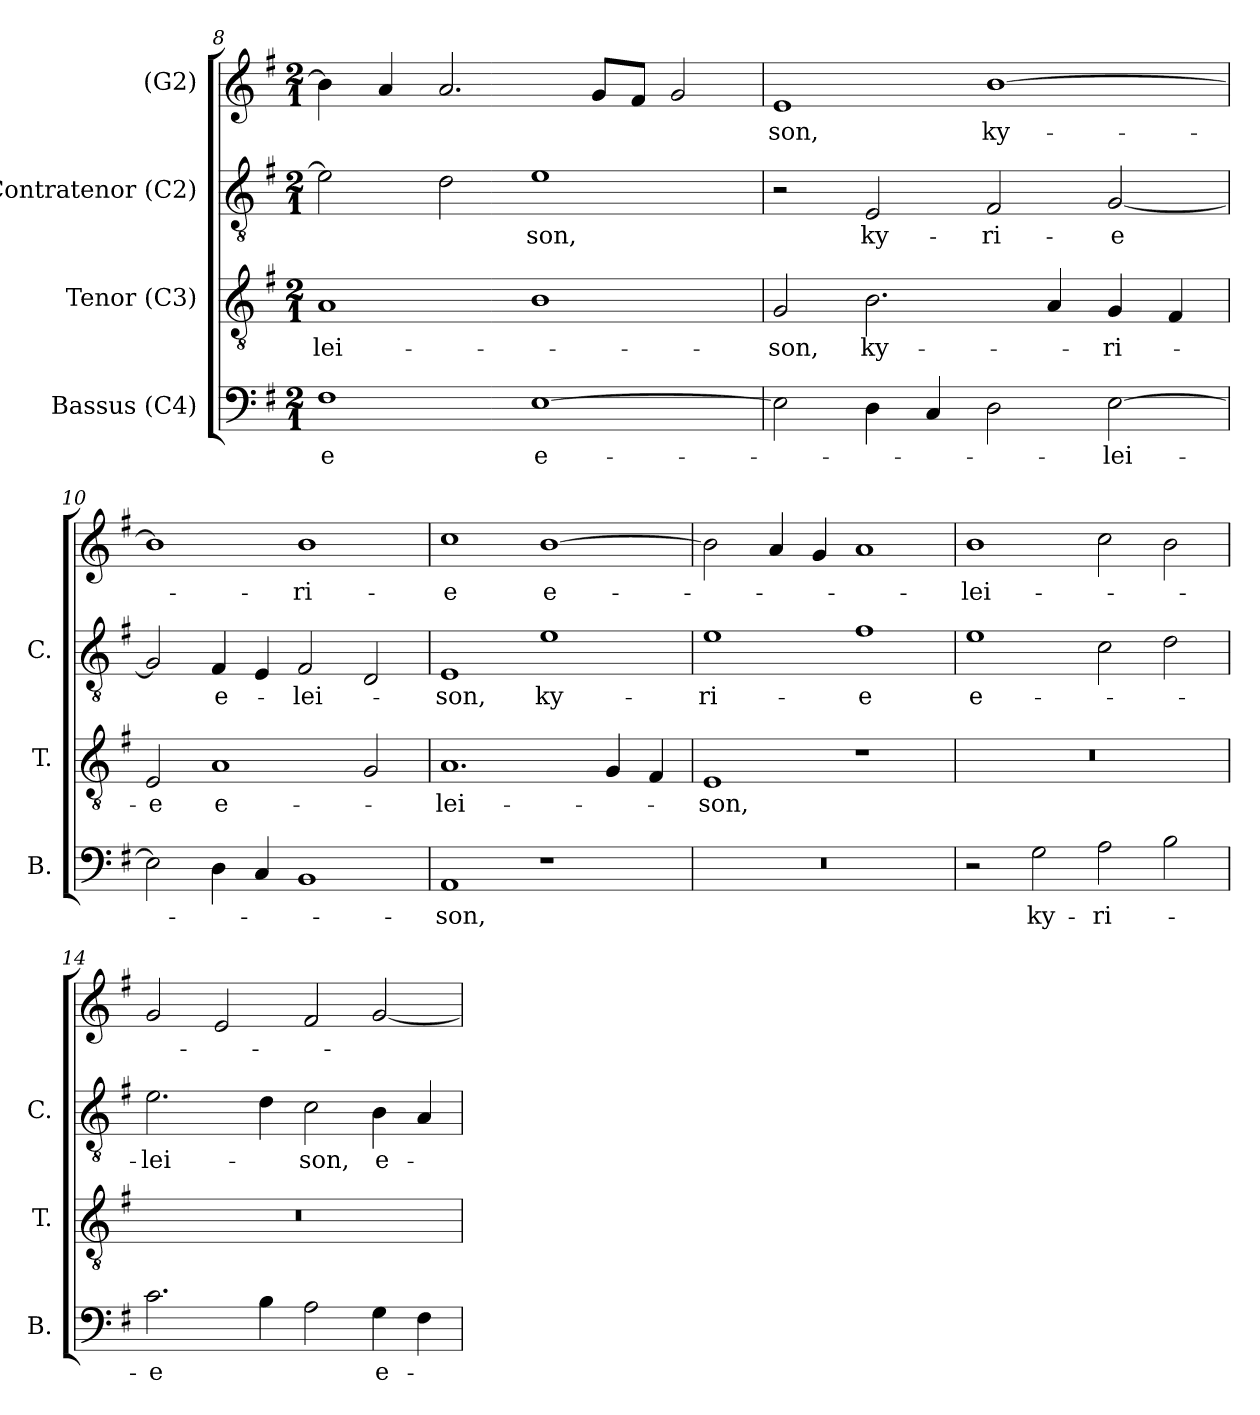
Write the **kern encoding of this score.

**kern	**text	**kern	**text	**kern	**text	**kern	**text
*part4	*part4	*part3	*part3	*part2	*part2	*part1	*part1
*staff4	*staff4	*staff3	*staff3	*staff2	*staff2	*staff1	*staff1
*I"Bassus (C4)	*	*I"Tenor (C3)	*	*I"Contratenor (C2)	*	*I"(G2)	*
*I'B.	*	*I'T.	*	*I'C.	*	*	*
*clefF4	*	*clefGv2	*	*clefGv2	*	*clefG2	*
*	*	*ITrd7c12	*	*ITrd7c12	*	*	*
*k[f#]	*	*k[f#]	*	*k[f#]	*	*k[f#]	*
*G:	*	*G:	*	*G:	*	*G:	*
*M2/1	*	*M2/1	*	*M2/1	*	*M2/1	*
=8	=8	=8	=8	=8	=8	=8	=8
!	!LO:LY:b:color=#000000	!	!	!	!	!	!
!	!	!	!LO:LY:b:color=#000000	!	!	!	!
1F#i	-e	1AAi	-lei-	2Ei\]	.	4bi\]	.
.	.	.	.	.	.	4ai/	.
.	.	.	.	2Di\	.	2.ai/	.
!	!LO:LY:b:color=#000000	!	!	!	!	!	!
!	!	!	!	!	!LO:LY:b:color=#000000	!	!
[1Ei	e-	1BBi	.	1Ei	-son,	.	.
.	.	.	.	.	.	8gi/L	.
.	.	.	.	.	.	8f#i/J	.
.	.	.	.	.	.	2gi/	.
=9	=9	=9	=9	=9	=9	=9	=9
!	!	!	!LO:LY:b:color=#000000	!	!	!	!
!	!	!	!	!	!	!	!LO:LY:b:color=#000000
2Ei\]	.	2GGi/	-son,	2r	.	1ei	-son,
!	!	!	!LO:LY:b:color=#000000	!	!	!	!
!	!	!	!	!	!LO:LY:b:color=#000000	!	!
4Di\	.	2.BBi\	ky-	2EEi/	ky-	.	.
4Ci/	.	.	.	.	.	.	.
!	!	!	!	!	!LO:LY:b:color=#000000	!	!
!	!	!	!	!	!	!	!LO:LY:b:color=#000000
2Di\	.	.	.	2FF#i/	-ri-	[1bi	ky-
.	.	4AAi/	.	.	.	.	.
!	!LO:LY:b:color=#000000	!	!	!	!	!	!
!	!	!	!LO:LY:b:color=#000000	!	!	!	!
!	!	!	!	!	!LO:LY:b:color=#000000	!	!
[2Ei\	-lei-	4GGi/	-ri-	[2GGi/	-e	.	.
.	.	4FF#i/	.	.	.	.	.
=10	=10	=10	=10	=10	=10	=10	=10
!	!	!	!LO:LY:b:color=#000000	!	!	!	!
2Ei\]	.	2EEi/	-e	2GGi/]	.	1bi]	.
!	!	!	!LO:LY:b:color=#000000	!	!	!	!
!	!	!	!	!	!LO:LY:b:color=#000000	!	!
4Di\	.	1AAi	e-	4FF#i/	e-	.	.
4Ci/	.	.	.	4EEi/	.	.	.
!	!	!	!	!	!LO:LY:b:color=#000000	!	!
!	!	!	!	!	!	!	!LO:LY:b:color=#000000
1BBi	.	.	.	2FF#i/	-lei-	1bi	-ri-
.	.	2GGi/	.	2DDi/	.	.	.
!!LO:LB:g=z
=11	=11	=11	=11	=11	=11	=11	=11
!	!LO:LY:b:color=#000000	!	!	!	!	!	!
!	!	!	!LO:LY:b:color=#000000	!	!	!	!
!	!	!	!	!	!LO:LY:b:color=#000000	!	!
!	!	!	!	!	!	!	!LO:LY:b:color=#000000
1AAi	-son,	1.AAi	-lei-	1EEi	-son,	1cci	-e
!	!	!	!	!	!LO:LY:b:color=#000000	!	!
!	!	!	!	!	!	!	!LO:LY:b:color=#000000
1r	.	.	.	1Ei	ky-	[1bi	e-
.	.	4GGi/	.	.	.	.	.
.	.	4FF#i/	.	.	.	.	.
=12	=12	=12	=12	=12	=12	=12	=12
!LO:N:vis=1	!	!	!	!	!	!	!
!	!	!	!LO:LY:b:color=#000000	!	!	!	!
!	!	!	!	!	!LO:LY:b:color=#000000	!	!
0r	.	1EEi	-son,	1Ei	-ri-	2bi\]	.
.	.	.	.	.	.	4ai/	.
.	.	.	.	.	.	4gi/	.
!	!	!	!	!	!LO:LY:b:color=#000000	!	!
.	.	1r	.	1F#i	-e	1ai	.
=13	=13	=13	=13	=13	=13	=13	=13
!	!	!LO:N:vis=1	!	!	!	!	!
!	!	!	!	!	!LO:LY:b:color=#000000	!	!
!	!	!	!	!	!	!	!LO:LY:b:color=#000000
2r	.	0r	.	1Ei	e-	1bi	-lei-
!	!LO:LY:b:color=#000000	!	!	!	!	!	!
2Gi\	ky-	.	.	.	.	.	.
!	!LO:LY:b:color=#000000	!	!	!	!	!	!
2Ai\	-ri-	.	.	2Ci\	.	2cci\	.
2Bi\	.	.	.	2Di\	.	2bi\	.
=14	=14	=14	=14	=14	=14	=14	=14
!	!LO:LY:b:color=#000000	!LO:N:vis=1	!	!	!	!	!
!	!	!	!	!	!LO:LY:b:color=#000000	!	!
2.ci\	-e	0r	.	2.Ei\	-lei-	2gi/	.
.	.	.	.	.	.	2ei/	.
4Bi\	.	.	.	4Di\	.	.	.
!	!	!	!	!	!LO:LY:b:color=#000000	!	!
2Ai\	.	.	.	2Ci\	-son,	2f#i/	.
!	!LO:LY:b:color=#000000	!	!	!	!	!	!
!	!	!	!	!	!LO:LY:b:color=#000000	!	!
4Gi\	e-	.	.	4BBi\	e-	[2gi/	.
4F#i\	.	.	.	4AAi/	.	.	.
=	=	=	=	=	=	=	=
*-	*-	*-	*-	*-	*-	*-	*-
